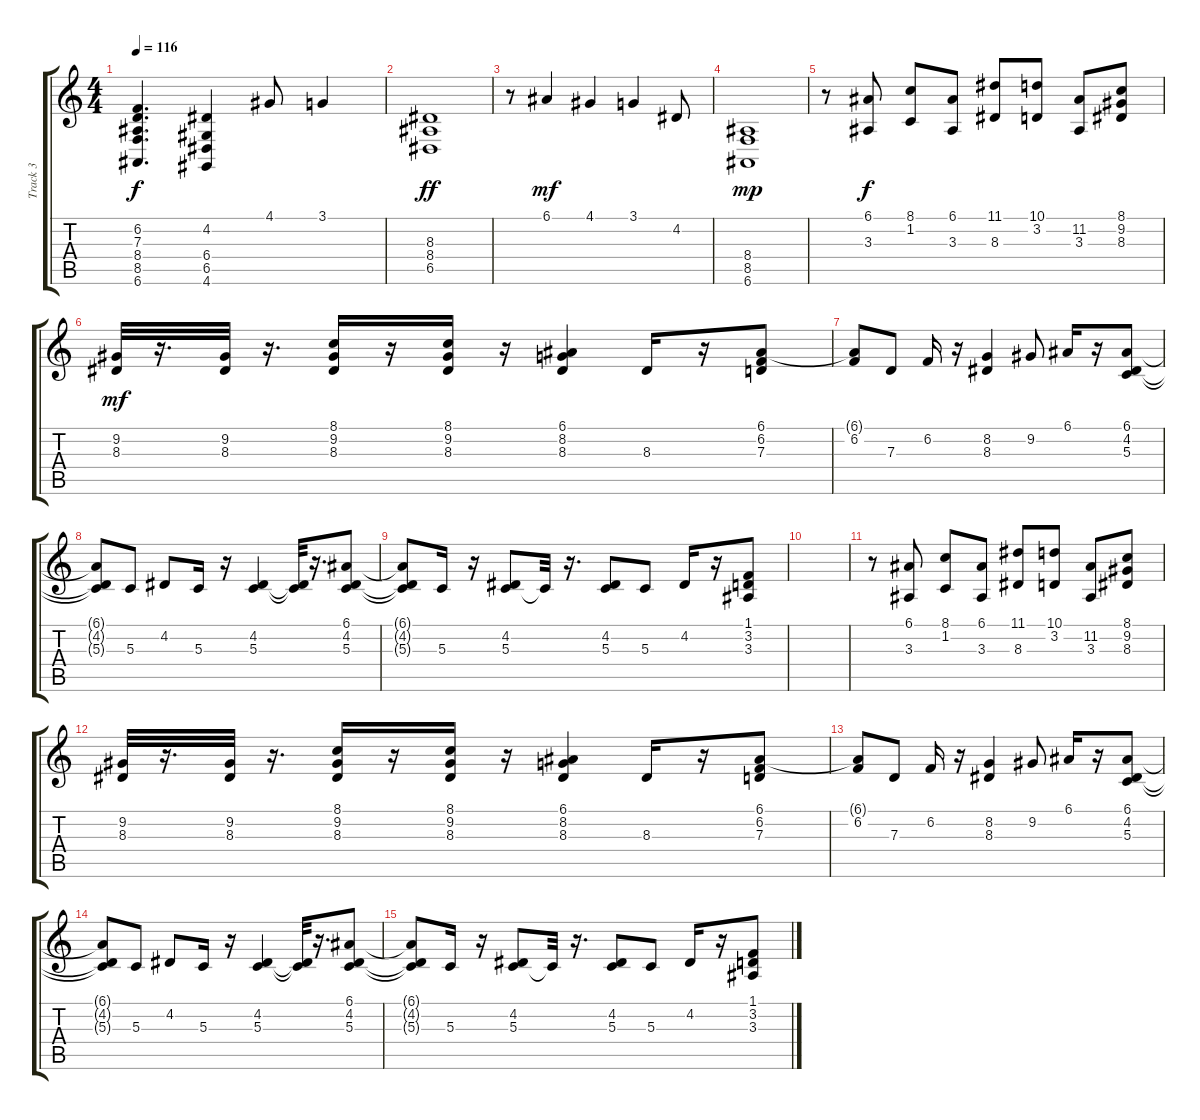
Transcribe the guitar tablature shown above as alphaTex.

\track ("Track 3" "Track 3") {instrument fx1rain}
\staff {score tabs}
\tuning (E4 B3 G3 D3 A2 E2) {hide}
\ts (4 4)
\tempo 116
\clef g2
\ks c
(6.2 7.3 8.4 8.5 6.6).4{d dy f} (4.2 6.4 6.5 4.6).4 4.1.8 3.1.4 |
(8.3 8.4 6.5).1{dy ff} |
r.8 6.1.4{dy mf} 4.1.4 3.1.4 4.2.8 |
(8.4 8.5 6.6).1{dy mp} |
r.8{volume 12} (6.1 3.3).8{dy f} (8.1 1.2).8 (6.1 3.3).8 (11.1 8.3).8 (10.1 3.2).8 (11.2 3.3).8 (8.1 9.2 8.3).8 |
(9.2 8.3).32{dy mf} r.16{d} (9.2 8.3).32 r.16{d} (8.1 9.2 8.3).16 r.16 (8.1 9.2 8.3).16 r.16 (6.1 8.2 8.3).4 8.3.16 r.16 (6.1 6.2 7.3).8 |
(6.1{t} 6.2).8 7.3.8 6.2.16 r.16 (8.2 8.3).4 9.2.8 6.1.16 r.16 (6.1 4.2 5.3).8 |
(6.1{t} 4.2{t} 5.3{t}).8 5.3.8 4.2.8 5.3.16 r.16 (4.2 5.3).4 (4.2{t} 5.3{t}).32 r.16{d} (6.1 4.2 5.3).8 |
(6.1{t} 4.2{t} 5.3{t}).8 5.3.16 r.16 (4.2 5.3).8 5.3{t}.32 r.16{d} (4.2 5.3).8 5.3.8 4.2.16 r.16 (1.1 3.2 3.3).8 |
|
r.8 (6.1 3.3).8 (8.1 1.2).8 (6.1 3.3).8 (11.1 8.3).8 (10.1 3.2).8 (11.2 3.3).8 (8.1 9.2 8.3).8 |
(9.2 8.3).32 r.16{d} (9.2 8.3).32 r.16{d} (8.1 9.2 8.3).16 r.16 (8.1 9.2 8.3).16 r.16 (6.1 8.2 8.3).4 8.3.16 r.16 (6.1 6.2 7.3).8 |
(6.1{t} 6.2).8 7.3.8 6.2.16 r.16 (8.2 8.3).4 9.2.8 6.1.16 r.16 (6.1 4.2 5.3).8 |
(6.1{t} 4.2{t} 5.3{t}).8 5.3.8 4.2.8 5.3.16 r.16 (4.2 5.3).4 (4.2{t} 5.3{t}).32 r.16{d} (6.1 4.2 5.3).8 |
(6.1{t} 4.2{t} 5.3{t}).8 5.3.16 r.16 (4.2 5.3).8 5.3{t}.32 r.16{d} (4.2 5.3).8 5.3.8 4.2.16 r.16 (1.1 3.2 3.3).8
